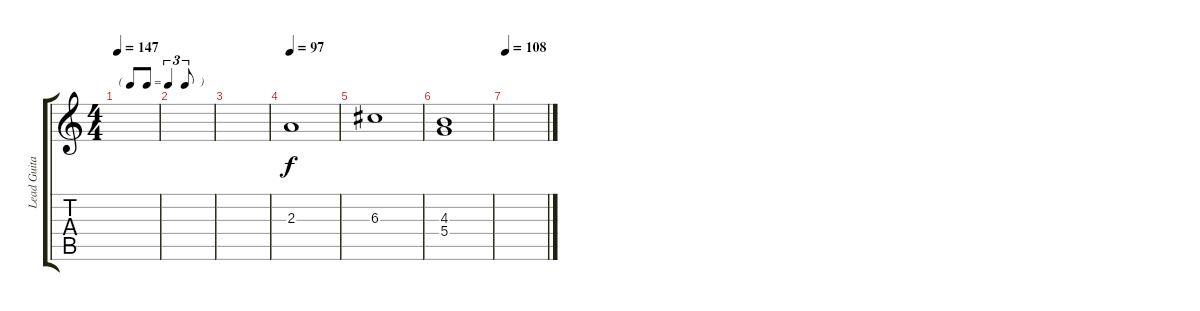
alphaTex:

\track ("Lead Guitar II" "Lead Guita") {instrument distortionguitar}
\staff {score tabs}
\tuning (E4 B3 G3 D3 A2 D2) {hide}
\ts (4 4)
\tf triplet8th
\tempo 147
\clef g2
\ks c
|
|
|
\tempo 97
2.3.1 |
6.3.1 |
(4.3 5.4).1 |
\tempo 108
